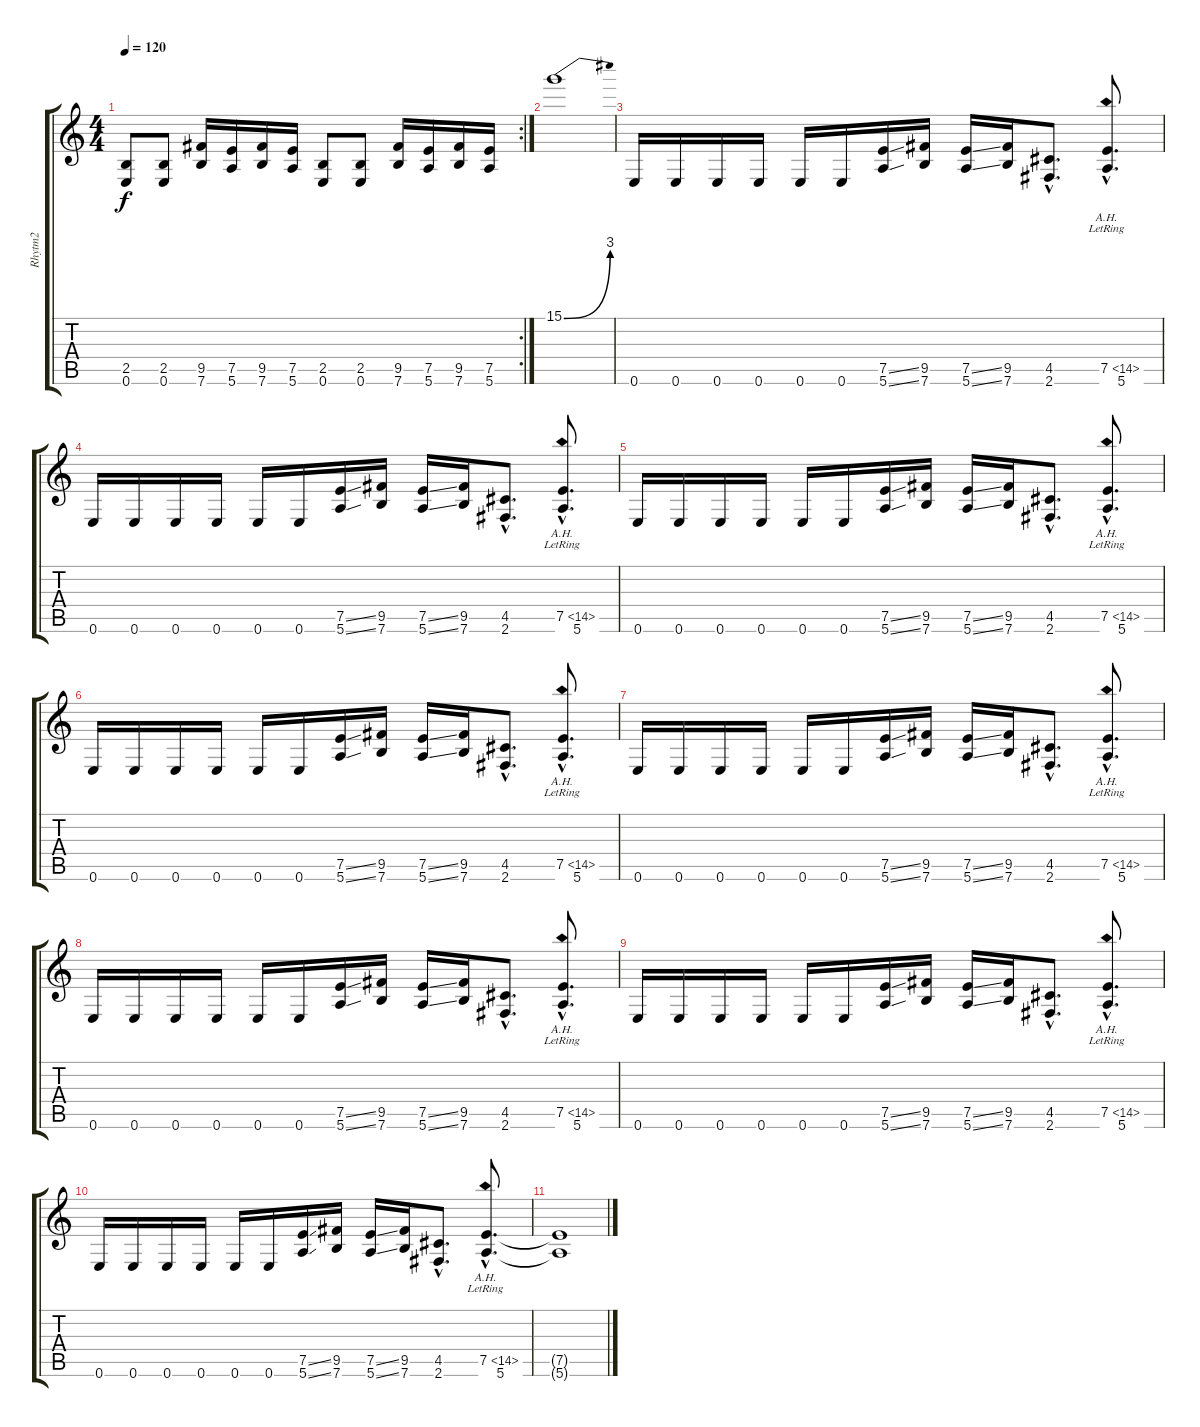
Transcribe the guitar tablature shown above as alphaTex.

\track ("Rhytm2" "Rhytm2") {instrument distortionguitar}
\staff {score tabs}
\tuning (E4 B3 G3 D3 A2 E2) {hide}
\rc 2
\ts (4 4)
\tempo 120
\clef g2
\ks c
(2.5 0.6).8{dy f} (2.5 0.6).8 (9.5 7.6).16 (7.5 5.6).16 (9.5 7.6).16 (7.5 5.6).16 (2.5 0.6).8 (2.5 0.6).8 (9.5 7.6).16 (7.5 5.6).16 (9.5 7.6).16 (7.5 5.6).16 |
15.1{be (bend 0 0 60 12)}.1 |
0.6.16 0.6.16 0.6.16 0.6.16 0.6.16 0.6.16 (7.5{ss} 5.6{ss}).16 (9.5 7.6).16 (7.5{ss} 5.6{ss}).16 (9.5 7.6).16 (4.5{hac} 2.6{hac}).8{d} (7.5{ah 7 hac lr} 5.6{hac}).8{d} |
0.6.16 0.6.16 0.6.16 0.6.16 0.6.16 0.6.16 (7.5{ss} 5.6{ss}).16 (9.5 7.6).16 (7.5{ss} 5.6{ss}).16 (9.5 7.6).16 (4.5{hac} 2.6{hac}).8{d} (7.5{ah 7 hac lr} 5.6{hac}).8{d} |
0.6.16 0.6.16 0.6.16 0.6.16 0.6.16 0.6.16 (7.5{ss} 5.6{ss}).16 (9.5 7.6).16 (7.5{ss} 5.6{ss}).16 (9.5 7.6).16 (4.5{hac} 2.6{hac}).8{d} (7.5{ah 7 hac lr} 5.6{hac}).8{d} |
0.6.16 0.6.16 0.6.16 0.6.16 0.6.16 0.6.16 (7.5{ss} 5.6{ss}).16 (9.5 7.6).16 (7.5{ss} 5.6{ss}).16 (9.5 7.6).16 (4.5{hac} 2.6{hac}).8{d} (7.5{ah 7 hac lr} 5.6{hac}).8{d} |
0.6.16 0.6.16 0.6.16 0.6.16 0.6.16 0.6.16 (7.5{ss} 5.6{ss}).16 (9.5 7.6).16 (7.5{ss} 5.6{ss}).16 (9.5 7.6).16 (4.5{hac} 2.6{hac}).8{d} (7.5{ah 7 hac lr} 5.6{hac}).8{d} |
0.6.16 0.6.16 0.6.16 0.6.16 0.6.16 0.6.16 (7.5{ss} 5.6{ss}).16 (9.5 7.6).16 (7.5{ss} 5.6{ss}).16 (9.5 7.6).16 (4.5{hac} 2.6{hac}).8{d} (7.5{ah 7 hac lr} 5.6{hac}).8{d} |
0.6.16 0.6.16 0.6.16 0.6.16 0.6.16 0.6.16 (7.5{ss} 5.6{ss}).16 (9.5 7.6).16 (7.5{ss} 5.6{ss}).16 (9.5 7.6).16 (4.5{hac} 2.6{hac}).8{d} (7.5{ah 7 hac lr} 5.6{hac}).8{d} |
0.6.16 0.6.16 0.6.16 0.6.16 0.6.16 0.6.16 (7.5{ss} 5.6{ss}).16 (9.5 7.6).16 (7.5{ss} 5.6{ss}).16 (9.5 7.6).16 (4.5{hac} 2.6{hac}).8{d} (7.5{ah 7 hac lr} 5.6{hac}).8{d} |
(7.5{t} 5.6{t}).1
